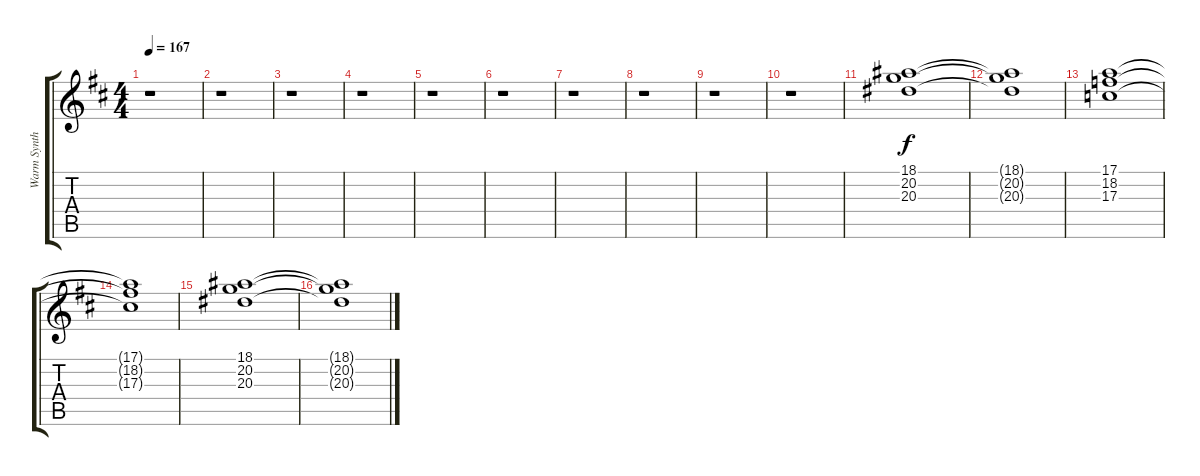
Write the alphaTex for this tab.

\track ("Warm Synth" "Warm Synth") {instrument pad2warm}
\staff {score tabs}
\tuning (E4 B3 G3 D3 A2 D2) {hide}
\ts (4 4)
\tempo 167
\clef g2
\ks d
r.1{dy f} |
r.1 |
r.1 |
r.1 |
r.1 |
r.1 |
r.1 |
r.1 |
r.1 |
r.1 |
(18.1 20.2 20.3).1 |
(18.1{t} 20.2{t} 20.3{t}).1 |
(17.1 18.2 17.3).1 |
(17.1{t} 18.2{t} 17.3{t}).1 |
(18.1 20.2 20.3).1 |
(18.1{t} 20.2{t} 20.3{t}).1
